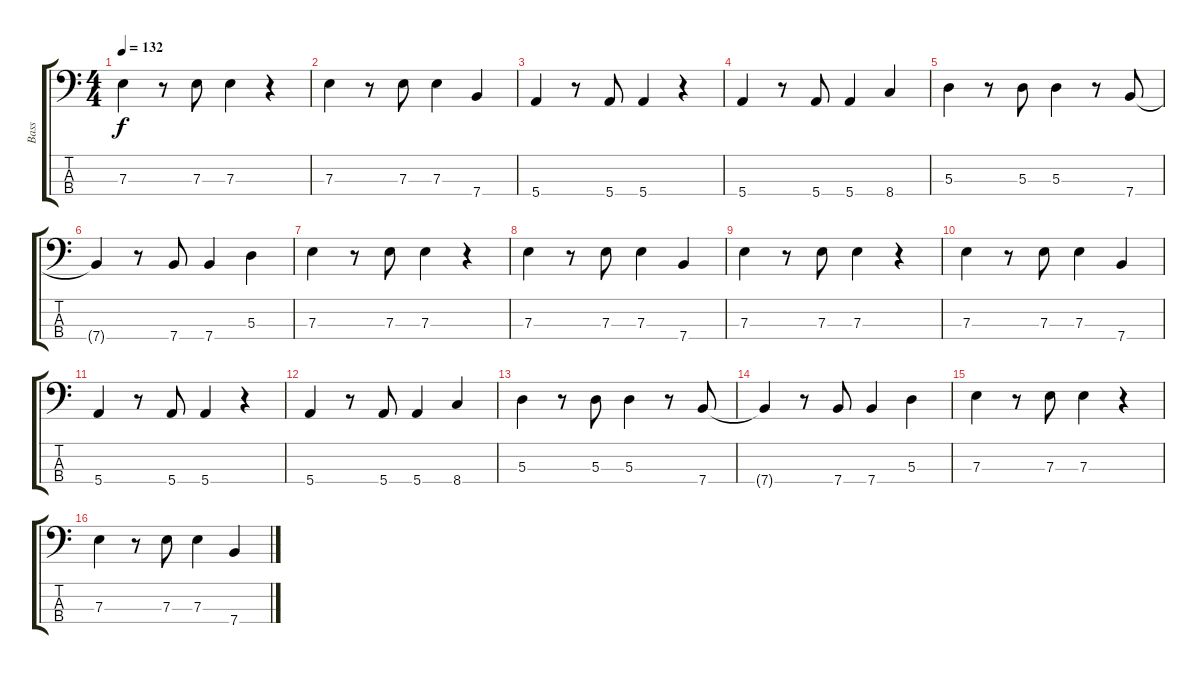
\track ("Bass" "Bass") {instrument electricbassfinger}
\staff {score tabs}
\tuning (G2 D2 A1 E1) {hide}
\ts (4 4)
\tempo 132
\clef f4
\ks c
7.3.4{dy f volume 13} r.8 7.3.8 7.3.4 r.4 |
7.3.4 r.8 7.3.8 7.3.4 7.4.4 |
5.4.4 r.8 5.4.8 5.4.4 r.4 |
5.4.4 r.8 5.4.8 5.4.4 8.4.4 |
5.3.4 r.8 5.3.8 5.3.4 r.8 7.4.8 |
7.4{t}.4 r.8 7.4.8 7.4.4 5.3.4 |
7.3.4 r.8 7.3.8 7.3.4 r.4 |
7.3.4 r.8 7.3.8 7.3.4 7.4.4 |
7.3.4{volume 13} r.8 7.3.8 7.3.4 r.4 |
7.3.4 r.8 7.3.8 7.3.4 7.4.4 |
5.4.4 r.8 5.4.8 5.4.4 r.4 |
5.4.4 r.8 5.4.8 5.4.4 8.4.4 |
5.3.4 r.8 5.3.8 5.3.4 r.8 7.4.8 |
7.4{t}.4 r.8 7.4.8 7.4.4 5.3.4 |
7.3.4 r.8 7.3.8 7.3.4 r.4 |
7.3.4 r.8 7.3.8 7.3.4 7.4.4
